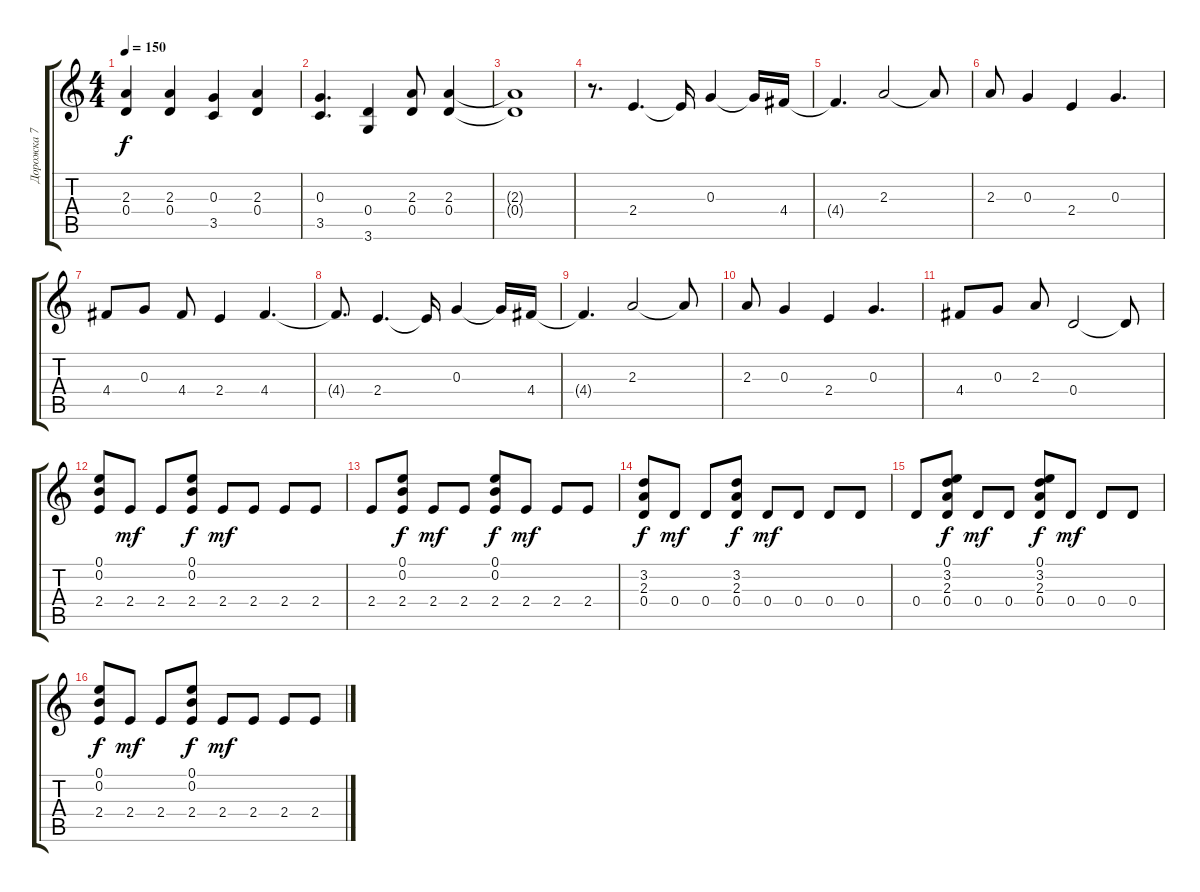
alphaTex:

\track ("Дорожка 7" "Дорожка 7") {instrument distortionguitar}
\staff {score tabs}
\tuning (E4 B3 G3 D3 A2 E2) {hide}
\ts (4 4)
\tempo 150
\clef g2
\ks c
(2.3{t} 0.4{t}).4{dy f} (2.3 0.4).4 (0.3 3.5).4 (2.3 0.4).4 |
(0.3 3.5).4{d} (0.4 3.6).4 (2.3 0.4).8 (2.3 0.4).4 |
(2.3{t} 0.4{t}).1 |
r.8{d} 2.4.4{d} 2.4{t}.16 0.3.4 0.3{t}.16 4.4.16 |
4.4{t}.4{d} 2.3.2 2.3{t}.8 |
2.3.8 0.3.4 2.4.4 0.3.4{d} |
4.4.8 0.3.8 4.4.8 2.4.4 4.4.4{d} |
4.4{t}.8{d} 2.4.4{d} 2.4{t}.16 0.3.4 0.3{t}.16 4.4.16 |
4.4{t}.4{d} 2.3.2 2.3{t}.8 |
2.3.8 0.3.4 2.4.4 0.3.4{d} |
4.4.8 0.3.8 2.3.8 0.4.2 0.4{t}.8 |
(0.1 0.2 2.4).8 2.4.8{dy mf} 2.4.8 (0.1 0.2 2.4).8{dy f} 2.4.8{dy mf} 2.4.8 2.4.8 2.4.8 |
2.4.8 (0.1 0.2 2.4).8{dy f} 2.4.8{dy mf} 2.4.8 (0.1 0.2 2.4).8{dy f} 2.4.8{dy mf} 2.4.8 2.4.8 |
(3.2 2.3 0.4).8{dy f} 0.4.8{dy mf} 0.4.8 (3.2 2.3 0.4).8{dy f} 0.4.8{dy mf} 0.4.8 0.4.8 0.4.8 |
0.4.8 (0.1 3.2 2.3 0.4).8{dy f} 0.4.8{dy mf} 0.4.8 (0.1 3.2 2.3 0.4).8{dy f} 0.4.8{dy mf} 0.4.8 0.4.8 |
(0.1 0.2 2.4).8{dy f} 2.4.8{dy mf} 2.4.8 (0.1 0.2 2.4).8{dy f} 2.4.8{dy mf} 2.4.8 2.4.8 2.4.8
